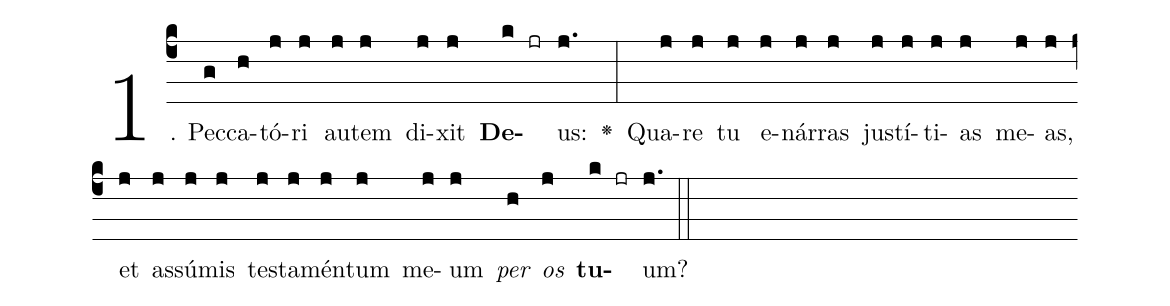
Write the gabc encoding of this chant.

%%
(c4)1. Pec(g)ca(h)tó(j)ri(j) au(j)tem(j) di(j)xit(j) <b>De</b>(k jr)us:(j.) <v>\greheightstar</v>(:) Qua(j)re(j) tu(j) e(j)nár(j)ras(j) ju(j)stí(j)ti(j)as(j) me(j)as,(j) et(j) as(j)sú(j)mis(j) te(j)sta(j)mén(j)tum(j) me(j)um(j) <i>per</i>(h) <i>os</i>(j) <b>tu</b>(k jr)um?(j.) (::)

%E(j) u(j) o(h) u(j) a(k) e.(j.) (::)
